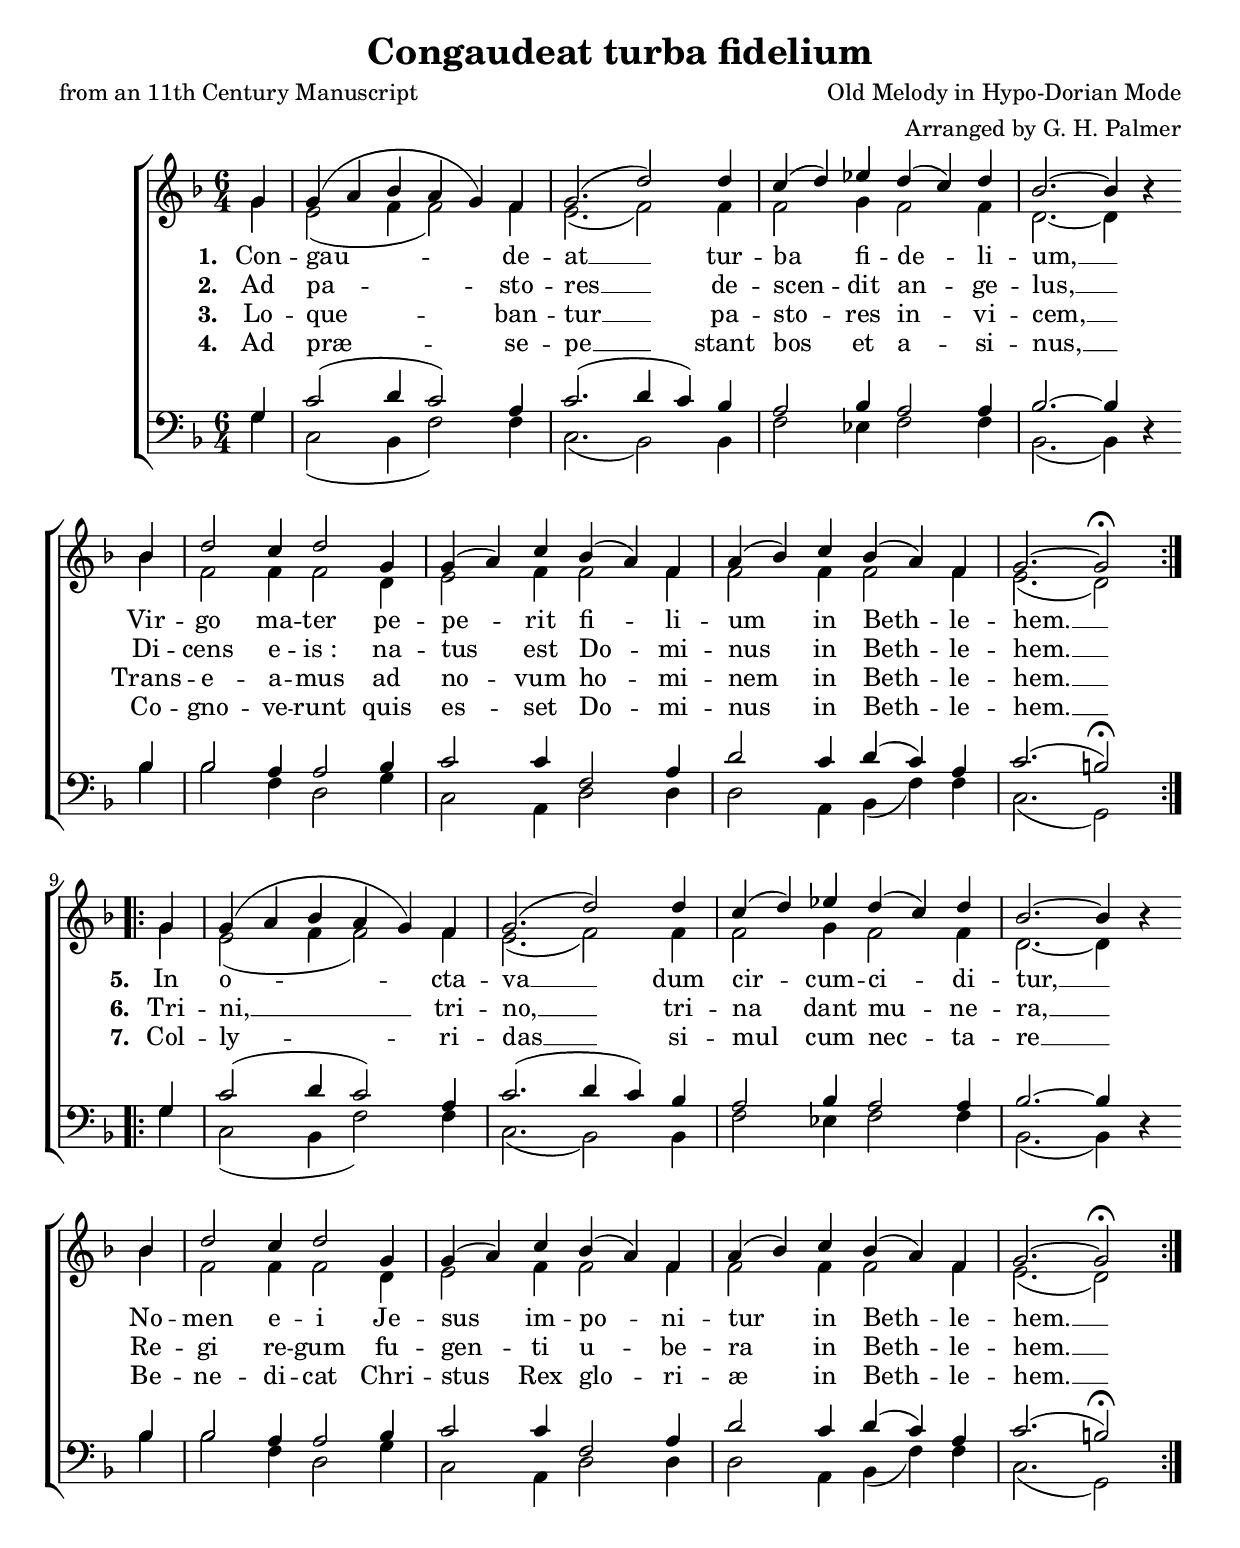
\version "2.14.2"
\include "util.ly"
\header {
    title = "Congaudeat turba fidelium"
    poet = "from an 11th Century Manuscript"
    composer = "Old Melody in Hypo-Dorian Mode"
    arranger = "Arranged by G. H. Palmer"
  }

global = {
  \key f \major
  \time 6/4
}

sopMusic = \relative c'' {
  \repeat volta 2 {
    \partial 4 g4 |
    g( a bes a g) f |
    g2.( d'2)  d4 |
    c( d) ees d( c) d |
    bes2.~ bes4 bes\rest \bar""\break bes |
    
    d2 c4 d2 g,4 |
    g( a) c bes( a) f |
    a( bes) c bes( a) f |
    \partial 4*5 g2.~ g2\fermata \break 
  }
}
sopWords = \lyricmode {
  
}

altoMusic = \relative c'' {
  g4 |
  e2( f4 f2) f4 |
  e2.( f2) f4 |
  f2 g4 f2 f4 |
  d2.~ d4 s4 bes' |
  
  f2 f4 f2 d4 |
  e2 f4 f2 f4 |
  f2 f4 f2 f4 |
  e2.( d2)
}
altoWords = \lyricmode {
  \dropLyricsIX
  \set stanza = #"1. "
  Con -- gau -- de -- at __ tur -- ba fi -- de -- li -- um, __
  Vir -- go ma -- ter pe -- pe -- rit fi -- li -- um
  in Beth -- le -- hem. __
  
  
  \set stanza = #"5. "
  In o -- cta -- va __ dum cir -- cum -- ci -- di -- tur, __
  No -- men e -- i Je -- sus im -- po -- ni -- tur
  in Beth -- le -- hem. __
}
altoWordsII = \lyricmode {
  \dropLyricsIX
%\markup\italic
  \set stanza = #"2. "  
  Ad pa -- sto -- res __ de -- scen -- dit an -- ge -- lus, __
  Di -- cens e -- is_: na -- tus est Do -- mi -- nus
  in Beth -- le -- hem. __
  
  
  \set stanza = #"6. "
  Tri -- ni, __ tri -- no, __ tri -- na dant mu -- ne -- ra, __
  Re -- gi re -- gum fu -- gen -- ti u -- be -- ra
  in Beth -- le -- hem. __
}
altoWordsIII = \lyricmode {
  \dropLyricsIX
  \set stanza = #"3. "
  Lo -- que -- ban -- tur __ pa -- sto -- res in -- vi -- cem, __
  Trans -- e -- a -- mus ad no -- vum ho -- mi -- nem
  in Beth -- le -- hem. __
  
  
  \set stanza = #"7. "
  Col -- ly -- ri -- das __ si -- mul cum nec -- ta -- re __
  Be -- ne -- di -- cat Chri -- stus Rex glo -- ri -- æ
  in Beth -- le -- hem. __
}
altoWordsIV = \lyricmode {
  \dropLyricsIX
  \set stanza = #"4. "
  Ad præ -- se -- pe __ stant bos et a -- si -- nus, __
  Co -- gno -- ve -- runt quis es -- set Do -- mi -- nus
  in Beth -- le -- hem. __
}
altoWordsV = \lyricmode {
}
altoWordsVI = \lyricmode {
}
altoWordsVII = \lyricmode {
}
tenorMusic = \relative c' {
  g4 |
  c2( d4 c2) a4 |
  c2.( d4 c4) bes |
  a2 bes4 a2 a4 |
  bes2.~ bes4 s4 bes |
  
  bes2 a4 a2 bes4 |
  c2 c4 f,2 a4 |
  d2 c4 d( c) a |
  c2.( b2\fermata)
}
tenorWords = \lyricmode {

}

bassMusic = \relative c' {
  g4 |
  c,2( bes4 f'2) f4 |
  c2.( bes2) bes4 |
  f'2 ees4 f2 f4 |
  bes,2.( bes4) d4\rest bes'4 |
  
  bes2 f4 d2 g4 |
  c,2 a4 d2 d4 |
  d2 a4 bes( f') f |
  c2.( g2)
}
bassWords = \lyricmode {

}

pianoRH = \relative c' {
  
}
pianoLH = \relative c' {
  
}

\score {
  <<
   \new ChoirStaff <<
%    \new Lyrics = sopranos { s1 }
    \new Staff = women <<
      \new Voice = "sopranos" {
        \voiceOne
        << \global \repeat unfold2\sopMusic >>
      }
      \new Voice = "altos" {
        \voiceTwo
        << \global \repeat unfold2\altoMusic >>
      }
    >>
    \new Staff = men <<
      \clef bass
      \new Voice = "tenors" {
        \voiceOne
        << \global \repeat unfold2\tenorMusic >>
      }
      \new Voice = "basses" {
        \voiceTwo << \global \repeat unfold2\bassMusic >>
      }
    >>
%    \new Lyrics = basses { s1 }
%    \context Lyrics = sopranos \lyricsto sopranos \sopWords
    \new Lyrics = "altosVII"  \with { alignBelowContext = #"women" } \lyricsto "sopranos" \altoWordsVII
    \new Lyrics = "altosVI"  \with { alignBelowContext = #"women" } \lyricsto "sopranos" \altoWordsVI
    \new Lyrics = "altosV"  \with { alignBelowContext = #"women" } \lyricsto "sopranos" \altoWordsV
    \new Lyrics = "altosIV"  \with { alignBelowContext = #"women" } \lyricsto "sopranos" \altoWordsIV
    \new Lyrics = "altosIII"  \with { alignBelowContext = #"women" } \lyricsto "sopranos" \altoWordsIII
    \new Lyrics = "altosII"  \with { alignBelowContext = #"women" } \lyricsto "sopranos" \altoWordsII
    \new Lyrics = "altos"  \with { alignBelowContext = #"women" \override VerticalAxisGroup #'nonstaff-relatedstaff-spacing = #'((padding . -0.5))} \lyricsto "sopranos" \altoWords
    \context Lyrics = tenors \lyricsto tenors \tenorWords
%    \context Lyrics = basses \lyricsto basses \bassWords
   >>
%    \new PianoStaff << \new Staff { \new Voice { \pianoRH } } \new Staff { \clef "bass" \pianoLH } >>
  >>
  \layout {
    \context {
      \Score
      %\override SpacingSpanner #'base-shortest-duration = #(ly:make-moment 1 8)
      %\override SpacingSpanner #'common-shortest-duration = #(ly:make-moment 1 4)
    }
    \context {
      % a little smaller so lyrics
      % can be closer to the staff
      \Staff
      \override VerticalAxisGroup #'minimum-Y-extent = #'(-3 . 3)
    }
  }
  
  \midi {
    \tempo 4 = 180
    \set Staff.midiInstrument = "flute"
  
    \context {
      \Voice
      \remove "Dynamic_performer"
    }
  }
}
